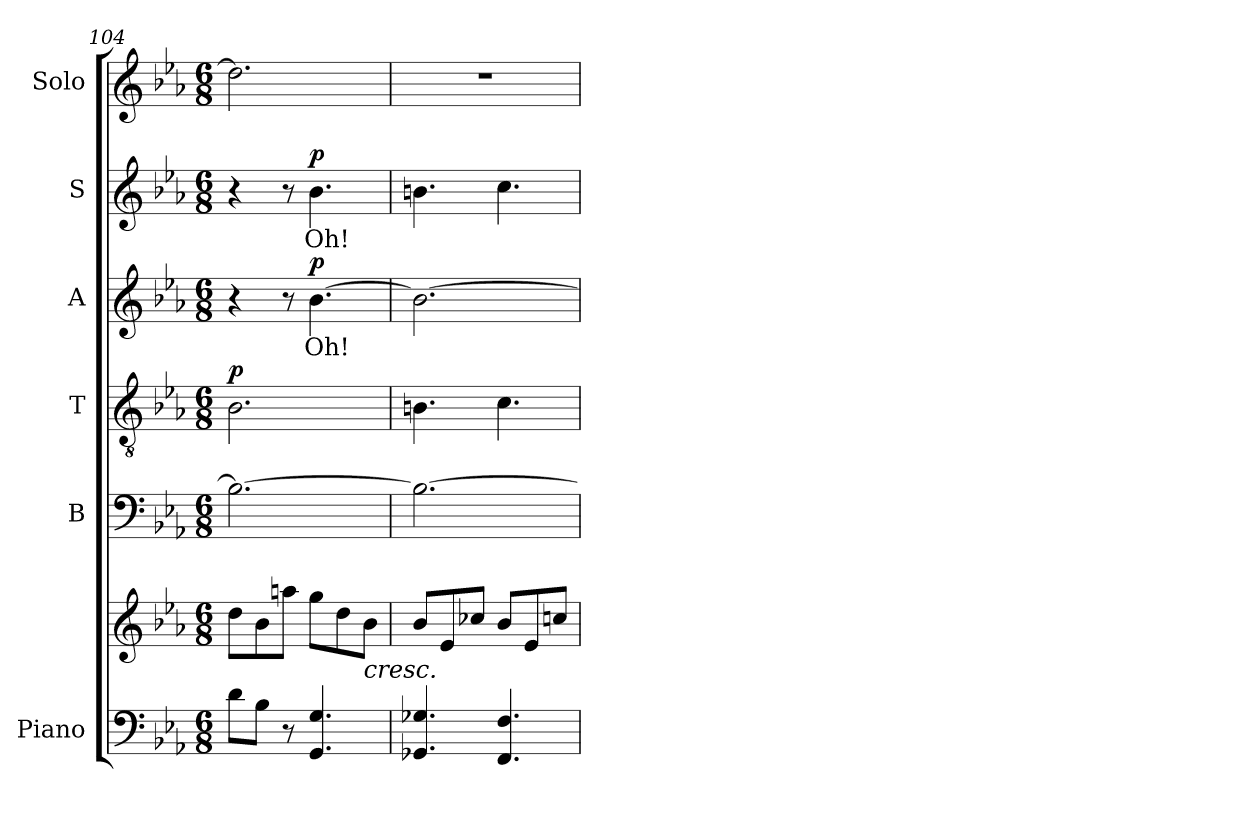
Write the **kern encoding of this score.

**kern	**kern	**kern	**kern	**dynam	**kern	**text	**dynam	**kern	**text	**dynam	**kern
*part6	*part6	*part5	*part4	*part4	*part3	*part3	*part3	*part2	*part2	*part2	*part1
*staff7	*staff6	*staff5	*staff4	*staff4	*staff3	*staff3	*staff3	*staff2	*staff2	*staff2	*staff1
*I"Piano	*	*I"B	*I"T	*	*I"A	*	*	*I"S	*	*	*I"Solo
*I'Pno	*	*I'B	*I'T	*	*I'A	*	*	*I'S	*	*	*
*clefF4	*clefG2	*clefF4	*clefGv2	*	*clefG2	*	*	*clefG2	*	*	*clefG2
*k[b-e-a-]	*k[b-e-a-]	*k[b-e-a-]	*k[b-e-a-]	*	*k[b-e-a-]	*	*	*k[b-e-a-]	*	*	*k[b-e-a-]
*M6/8	*M6/8	*M6/8	*M6/8	*	*M6/8	*	*	*M6/8	*	*	*M6/8
=104	=104	=104	=104	=104	=104	=104	=104	=104	=104	=104	=104
!	!	!	!	!LO:DY:a	!	!	!	!	!	!	!
8d\L	8dd\L	2.B-\_	2.B-\	p	4r	.	.	4r	.	.	2.dd\]
8B-\J	8b-\	.	.	.	.	.	.	.	.	.	.
8r	8aan\J	.	.	.	8r	.	.	8r	.	.	.
!	!	!	!	!	!	!LO:LY:b	!LO:DY:a	!	!LO:LY:b	!LO:DY:a	!
4.GG/ 4.G/	8gg\L	.	.	.	[4.b-\	Oh!	p	4.b-\	Oh!	p	.
.	8dd\	.	.	.	.	.	.	.	.	.	.
!	!LO:TX:b:i:t=cresc.	!	!	!	!	!	!	!	!	!	!
.	8b-\J	.	.	.	.	.	.	.	.	.	.
=105	=105	=105	=105	=105	=105	=105	=105	=105	=105	=105	=105
4.GG-X/ 4.G-X/	8b-/L	2.B-\_	4.Bn\	.	2.b-\_	.	.	4.bn\	.	.	2.r
.	8e-/	.	.	.	.	.	.	.	.	.	.
.	8cc-X/J	.	.	.	.	.	.	.	.	.	.
4.FF/ 4.F/	8b-/L	.	4.c\	.	.	.	.	4.cc\	.	.	.
.	8e-/	.	.	.	.	.	.	.	.	.	.
.	8ccn/J	.	.	.	.	.	.	.	.	.	.
=	=	=	=	=	=	=	=	=	=	=	=
*-	*-	*-	*-	*-	*-	*-	*-	*-	*-	*-	*-
